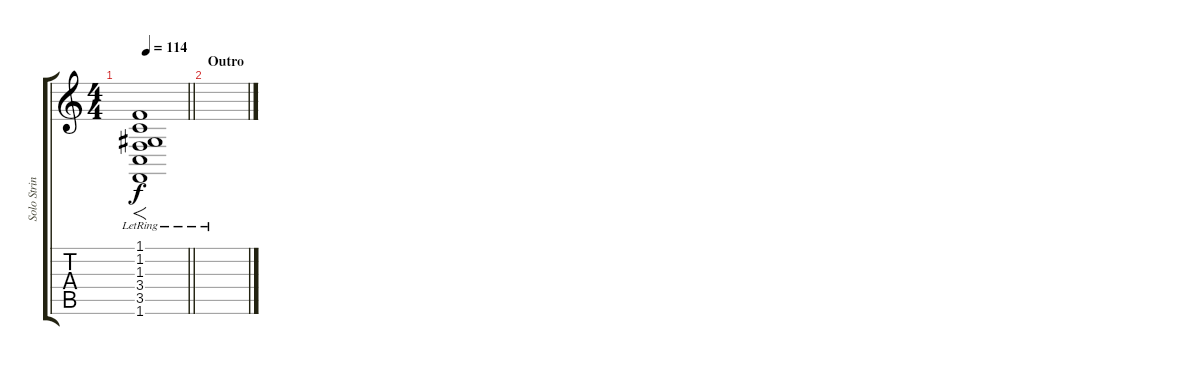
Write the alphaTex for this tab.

\track ("Solo String" "Solo Strin") {instrument stringensemble1}
\staff {score tabs}
\tuning (E4 B3 G3 D3 A2 E2) {hide}
\ts (4 4)
\tempo 114
\clef g2
\barLineRight lightlight
\ks c
(1.1 1.2 1.3 3.4{lr} 3.5{lr} 1.6{lr}).1{f dy f volume 8} |
\section ("" "Outro")
